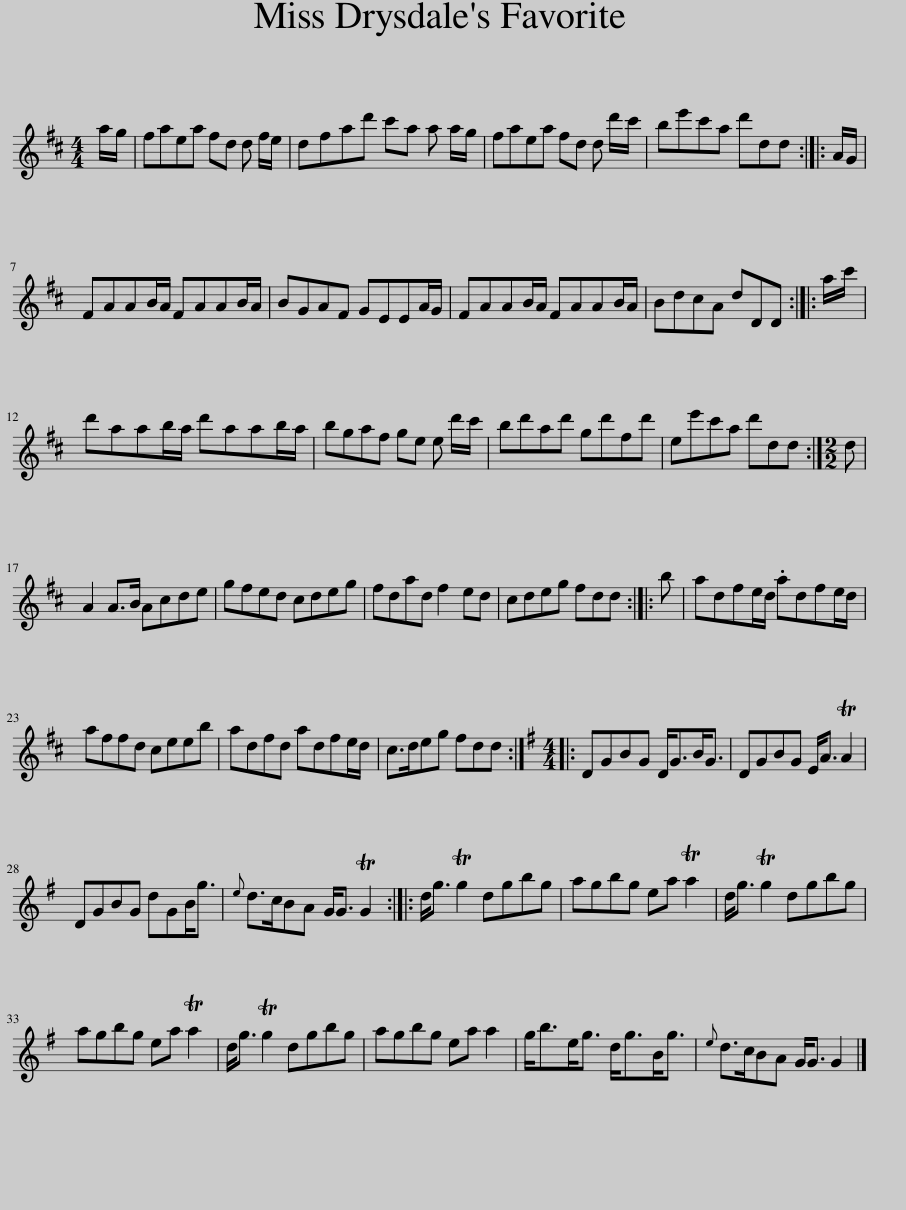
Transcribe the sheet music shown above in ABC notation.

X:1
L:1/8
M:4/4
I:linebreak $
K:D
V:1 treble
V:1
 a/g/ | faea fd d f/e/ | dfad' c'a a a/g/ | faea fd d d'/c'/ | be'c'a d'dd :: %5
 A/G/ |$ FAAB/A/ FAAB/A/ | BGAF GEEA/G/ | FAAB/A/ FAAB/A/ | BdcA dDD :: %10
 a/c'/ |$ d'aab/a/ d'aab/a/ | bgaf ge e d'/c'/ | bd'ad' gd'fd' | ee'c'a d'dd :| %15
[M:2/2] d |$ A2 A>B Acde | gfed cdeg | fdad f2 ed | cdeg fdd :: %20
 b | adfe/d/ .adfe/d/ |$ affd ceeb | adfd adfe/d/ | c>deg fdd :: %25
[K:G][M:4/4] DGBG D<GB<G | DGBG E<A TA2 |$ DGBG dGB<g |{e} d>cBA G<G TG2 :: d<g Tg2 dgbg | %30
 agbg ea Ta2 | d<g Tg2 dgbg |$ agbg ea Ta2 | d<g Tg2 dgbg | agbg ea a2 | %35
 g<be<g d<gB<g |{e} d>cBA G<G G2 |] %37
